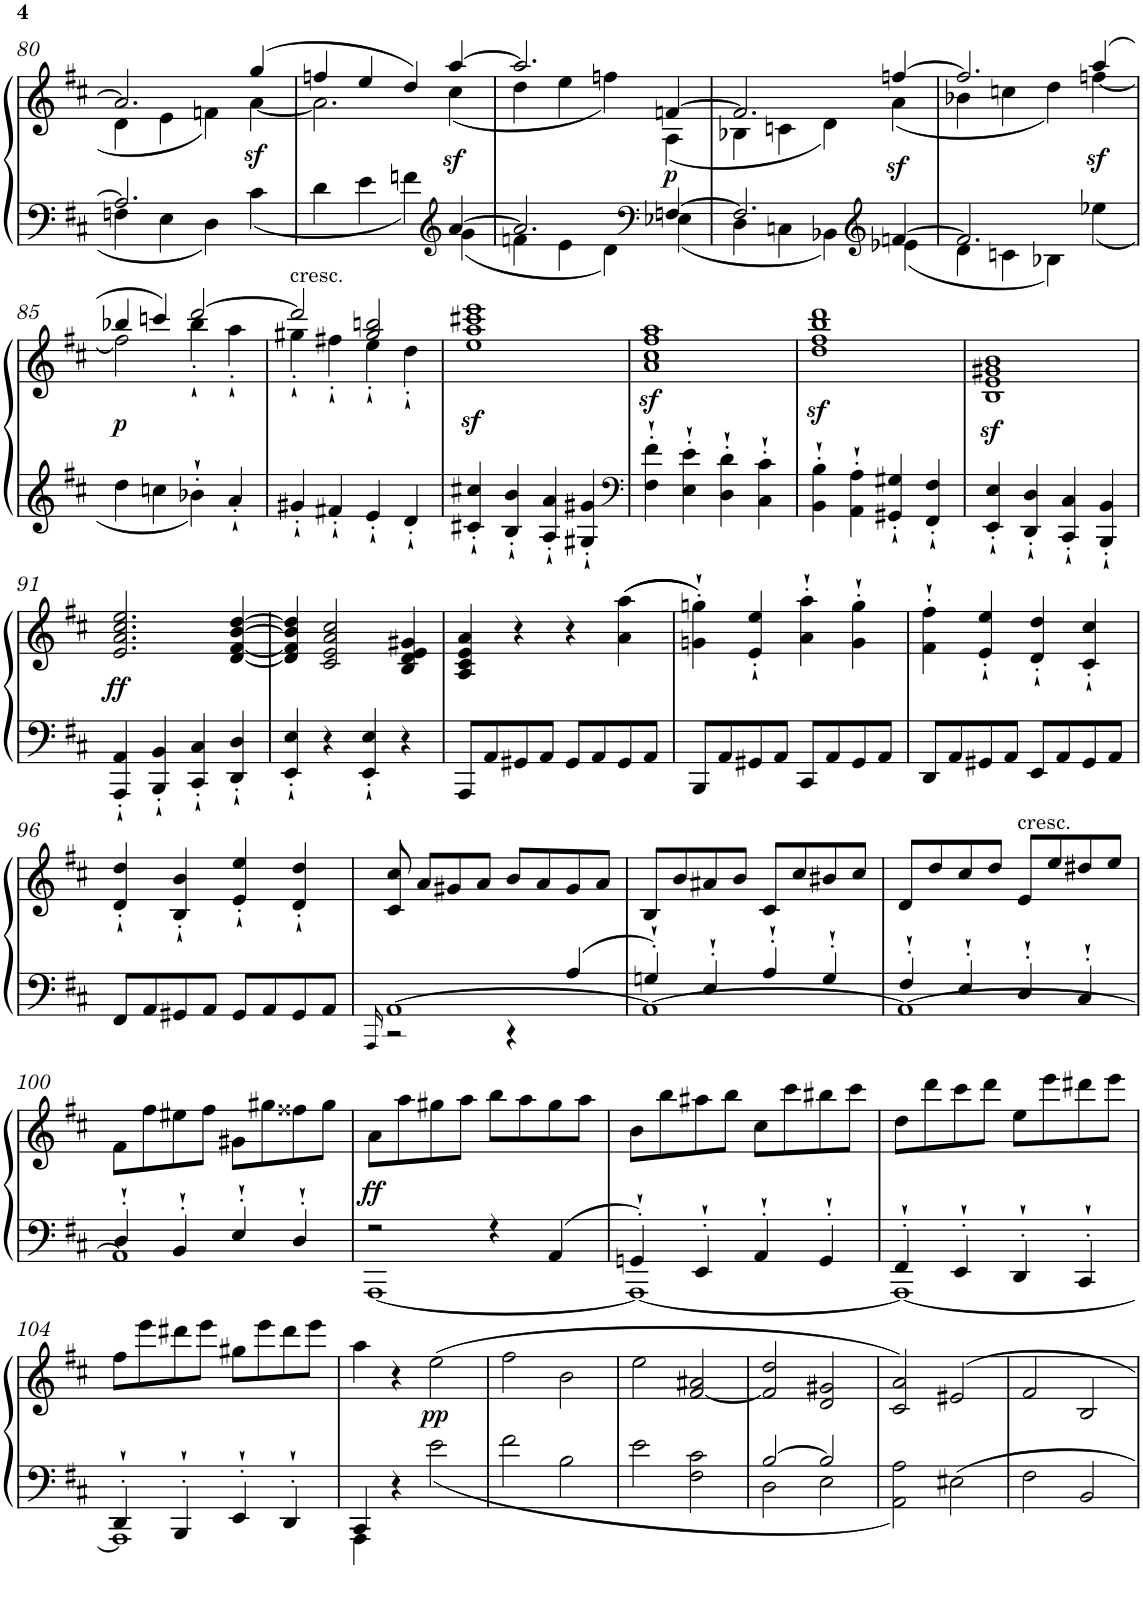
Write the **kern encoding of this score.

**kern	**kern	**dynam
*part1	*part1	*part1
*staff2	*staff1	*staff1/2
*I"Piano	*	*
*I'Pno	*	*
!!LO:PB:g=z
*clefF4	*clefG2	*
*k[f#c#]	*k[f#c#]	*
*D:	*D:	*
*M2/2	*M2/2	*
*met(c|)	*met(c|)	*
=80	=80	=80
*^	*^	*
2.A/]	4Fn\	2.a/]	4d\	.
.	4E\	.	4e\	.
.	4D\	.	4fn\	.
!	!	!	!	!LO:DY:b
4c#\	4ryy	(>4gg/	[4a\	sf
=81	=81	=81	=81	=81
4d\	2.ryy	4ffn/	2.a\]	.
4e\	.	4ee/	.	.
4fn\	.	4dd/)	.	.
*clefG2	*	*	*	*
!	!	!	!	!LO:DY:b
[4a/	4g\	[4aa/	(<4cc#\	sf
=82	=82	=82	=82	=82
2.a/]	4fn\	2.aa/]	4dd\	.
.	4e\	.	4ee\	.
.	4d\	.	4ffn\)	.
*clefF4	*	*	*	*
!	!	!	!	!LO:DY:b
[4Fn/	4E-X\	[4fn/	(<4A\	p
=83	=83	=83	=83	=83
2.F/]	4D\	2.f/]	4B-X\	.
.	4Cn\	.	4cn\	.
.	4BB-X\	.	4d\)	.
*clefG2	*	*	*	*
!	!	!	!	!LO:DY:b
[4fn/	4e-X\	[4ffn/	(<4a\	sf
=84	=84	=84	=84	=84
2.f/]	4d\	2.ff/]	4b-X\	.
.	4cn\	.	4ccn\	.
.	4B-X\	.	4dd\)	.
!	!	!	!	!LO:DY:b
4ee-X\	4ryy	(>4aa/	[4ffn\	sf
!!LO:LB:g=z	!!
=85	=85	=85	=85	=85
!	!	!	!	!LO:DY:b
*v	*v	*	*	*
4dd\	4bb-X/	2ff\]	p
4ccn\	4cccn/)	.	.
4b-X'`\	[2ddd/	4bb-'`\	.
4a'`/	.	4aa'`\	.
=86	=86	=86	=86
!	!LO:TX:a:t=cresc.	!	!
4g#X'`/	2ddd/]	4gg#X'`\	.
4f#X'`/	.	4ff#X'`\	.
4e'`/	2gg#/ 2bbn/	4ee'`\	.
4d'`/	.	4dd'`\	.
*	*v	*v	*
=87	=87	=87
4c#X/'` 4cc#X/'`	1eez< 1aaz< 1ccc#Xz< 1eeez<	.
4B/'` 4b/'`	.	.
4A/'` 4a/'`	.	.
4G#X/'` 4g#X/'`	.	.
=88	=88	=88
*clefF4	*	*
4F#\'` 4f#\'`	1az< 1cc#z< 1ff#z< 1aaz<	.
4E\'` 4e\'`	.	.
4D\'` 4d\'`	.	.
4C#\'` 4c#\'`	.	.
=89	=89	=89
4BB\'` 4B\'`	1ddz< 1ff#z< 1bbz< 1dddz<	.
4AA\'` 4A\'`	.	.
4GG#X/'` 4G#X/'`	.	.
4FF#/'` 4F#/'`	.	.
=90	=90	=90
4EE/'` 4E/'`	1Bz< 1ez< 1g#Xz< 1bz<	.
4DD/'` 4D/'`	.	.
4CC#/'` 4C#/'`	.	.
4BBB/'` 4BB/'`	.	.
!!LO:LB:g=z
=91	=91	=91
!	!	!LO:DY:b
4AAA/'` 4AA/'`	2.e/ 2.a/ 2.cc#/ 2.ee/	ff
4BBB/'` 4BB/'`	.	.
4CC#/'` 4C#/'`	.	.
4DD/'` 4D/'`	[4d/ [4f#/ [4b/ [4dd/	.
=92	=92	=92
4EE/'` 4E/'`	4d/] 4f#/] 4b/] 4dd/]	.
4r	2c#/ 2e/ 2a/ 2cc#/	.
4EE/'` 4E/'`	.	.
4r	4B/ 4d/ 4e/ 4g#X/	.
=93	=93	=93
8AAA/L	4A/ 4c#/ 4e/ 4a/	.
8AA/	.	.
8GG#X/	4r	.
8AA/J	.	.
8GG#/L	4r	.
8AA/	.	.
8GG#/	(>(>4a\ 4aa\	.
8AA/J	.	.
=94	=94	=94
8BBB/L	4gn\'` 4ggn\'`))	.
8AA/	.	.
8GG#X/	4e/'` 4ee/'`	.
8AA/J	.	.
8CC#/L	4a\'` 4aa\'`	.
8AA/	.	.
8GG#/	4g\'` 4gg\'`	.
8AA/J	.	.
=95	=95	=95
8DD/L	4f#\'` 4ff#\'`	.
8AA/	.	.
8GG#X/	4e/'` 4ee/'`	.
8AA/J	.	.
8EE/L	4d/'` 4dd/'`	.
8AA/	.	.
8GG#/	4c#/'` 4cc#/'`	.
8AA/J	.	.
!!LO:LB:g=z
=96	=96	=96
8FF#/L	4d/'` 4dd/'`	.
8AA/	.	.
8GG#X/	4B/'` 4b/'`	.
8AA/J	.	.
8GG#/L	4e/'` 4ee/'`	.
8AA/	.	.
8GG#/	4d/'` 4dd/'`	.
8AA/J	.	.
=97	=97	=97
16qAAA/	.	.
*^	*	*
[1AA	2r	8c#/ 8cc#/	.
.	.	8a/L	.
.	.	8g#X/	.
.	.	8a/J	.
.	4r	8b/L	.
.	.	8a/	.
.	4A/	8g#/	.
.	.	8a/J	.
=98	=98	=98	=98
1AA_	4Gn'`/	8B/L	.
.	.	8b/	.
.	4E'`/	8a#X/	.
.	.	8b/J	.
.	4A'`/	8c#/L	.
.	.	8cc#/	.
.	4G'`/	8b#X/	.
.	.	8cc#/J	.
=99	=99	=99	=99
1AA_	4F#'`/	8d/L	.
.	.	8dd/	.
.	4E'`/	8cc#/	.
.	.	8dd/J	.
!	!	!LO:TX:a:t=cresc.	!
.	4D'`/	8e/L	.
.	.	8ee/	.
.	4C#'`/	8dd#X/	.
.	.	8ee/J	.
!!LO:LB:g=z
=100	=100	=100	=100
1AA]	4D'`/	8f#\L	.
.	.	8ff#\	.
.	4BB'`/	8ee#X\	.
.	.	8ff#\J	.
.	4E'`/	8g#X\L	.
.	.	8gg#X\	.
.	4D'`/	8ff##X\	.
.	.	8gg#\J	.
=101	=101	=101	=101
!	!	!	!LO:DY:b
2r	[1AAA	8a\L	ff
.	.	8aa\	.
.	.	8gg#X\	.
.	.	8aa\J	.
4r	.	8bb\L	.
.	.	8aa\	.
4AA/	.	8gg#\	.
.	.	8aa\J	.
=102	=102	=102	=102
4GGn'`/	1AAA_	8b\L	.
.	.	8bb\	.
4EE'`/	.	8aa#X\	.
.	.	8bb\J	.
4AA'`/	.	8cc#\L	.
.	.	8ccc#\	.
4GG'`/	.	8bb#X\	.
.	.	8ccc#\J	.
=103	=103	=103	=103
4FF#'`/	1AAA_	8dd\L	.
.	.	8ddd\	.
4EE'`/	.	8ccc#\	.
.	.	8ddd\J	.
4DD'`/	.	8ee\L	.
.	.	8eee\	.
4CC#'`/	.	8ddd#X\	.
.	.	8eee\J	.
!!LO:LB:g=z
=104	=104	=104	=104
4DD'`/	1AAA]	8ff#\L	.
.	.	8eee\	.
4BBB'`/	.	8ddd#X\	.
.	.	8eee\J	.
4EE'`/	.	8gg#X\L	.
.	.	8eee\	.
4DD'`/	.	8ddd#\	.
.	.	8eee\J	.
=105	=105	=105	=105
4CC#/	4AAA\	4aa\	.
4r	2.ryy	4r	.
!	!	!	!LO:DY:b
2e\	.	(>2ee\	pp
*v	*v	*	*
=106	=106	=106
2f#\	2ff#\	.
2B\	2b\	.
=107	=107	=107
2e\	2ee\	.
2F#\ 2c#\	[2f#/ 2a#X/	.
=108	=108	=108
*^	*	*
[2B/	2D\	2f#/] 2dd/	.
2B/]	2E\	2d/ 2g#X/	.
*v	*v	*	*
=109	=109	=109
2AA\ 2A\	2c#/ 2a/)	.
2E#X\	2e#X/	.
=110	=110	=110
2F#\	2f#/	.
2BB/	2B/	.
=	=	=
*-	*-	*-
